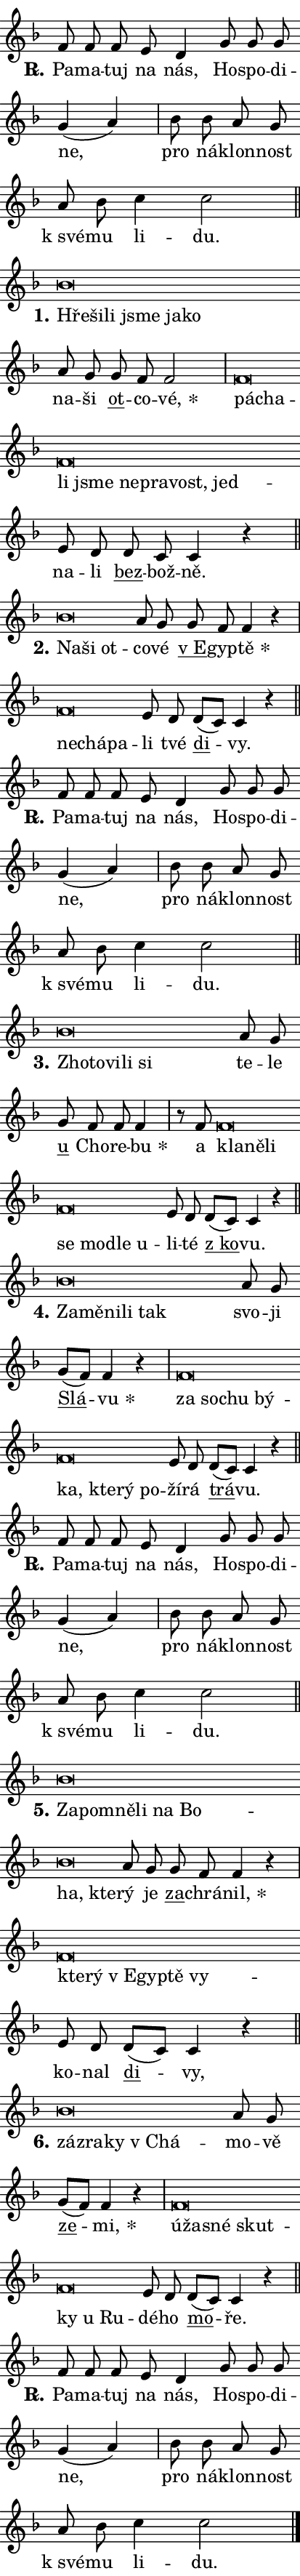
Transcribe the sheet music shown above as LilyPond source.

\version "2.22.1"
\header { tagline = "" }
\paper {
  indent = 0\cm
  top-margin = 0\cm
  right-margin = 0\cm
  bottom-margin = 0\cm
  left-margin = 0\cm
  paper-width = 7\cm
  page-breaking = #ly:one-page-breaking
  system-system-spacing.basic-distance = #11
  score-system-spacing.basic-distance = #11
  ragged-last = ##f
}


%% Author: Thomas Morley
%% https://lists.gnu.org/archive/html/lilypond-user/2020-05/msg00002.html
#(define (line-position grob)
"Returns position of @var[grob} in current system:
   @code{'start}, if at first time-step
   @code{'end}, if at last time-step
   @code{'middle} otherwise
"
  (let* ((col (ly:item-get-column grob))
         (ln (ly:grob-object col 'left-neighbor))
         (rn (ly:grob-object col 'right-neighbor))
         (col-to-check-left (if (ly:grob? ln) ln col))
         (col-to-check-right (if (ly:grob? rn) rn col))
         (break-dir-left
           (and
             (ly:grob-property col-to-check-left 'non-musical #f)
             (ly:item-break-dir col-to-check-left)))
         (break-dir-right
           (and
             (ly:grob-property col-to-check-right 'non-musical #f)
             (ly:item-break-dir col-to-check-right))))
        (cond ((eqv? 1 break-dir-left) 'start)
              ((eqv? -1 break-dir-right) 'end)
              (else 'middle))))

#(define (tranparent-at-line-position vctor)
  (lambda (grob)
  "Relying on @code{line-position} select the relevant enry from @var{vctor}.
Used to determine transparency,"
    (case (line-position grob)
      ((end) (not (vector-ref vctor 0)))
      ((middle) (not (vector-ref vctor 1)))
      ((start) (not (vector-ref vctor 2))))))

noteHeadBreakVisibility =
#(define-music-function (break-visibility)(vector?)
"Makes @code{NoteHead}s transparent relying on @var{break-visibility}"
#{
  \override NoteHead.transparent =
    #(tranparent-at-line-position break-visibility)
#})

#(define delete-ledgers-for-transparent-note-heads
  (lambda (grob)
    "Reads whether a @code{NoteHead} is transparent.
If so this @code{NoteHead} is removed from @code{'note-heads} from
@var{grob}, which is supposed to be @code{LedgerLineSpanner}.
As a result ledgers are not printed for this @code{NoteHead}"
    (let* ((nhds-array (ly:grob-object grob 'note-heads))
           (nhds-list
             (if (ly:grob-array? nhds-array)
                 (ly:grob-array->list nhds-array)
                 '()))
           ;; Relies on the transparent-property being done before
           ;; Staff.LedgerLineSpanner.after-line-breaking is executed.
           ;; This is fragile ...
           (to-keep
             (remove
               (lambda (nhd)
                 (ly:grob-property nhd 'transparent #f))
               nhds-list)))
      ;; TODO find a better method to iterate over grob-arrays, similiar
      ;; to filter/remove etc for lists
      ;; For now rebuilt from scratch
      (set! (ly:grob-object grob 'note-heads)  '())
      (for-each
        (lambda (nhd)
          (ly:pointer-group-interface::add-grob grob 'note-heads nhd))
        to-keep))))

hideNotes = {
  \noteHeadBreakVisibility #begin-of-line-visible
}
unHideNotes = {
  \noteHeadBreakVisibility #all-visible
}

% work-around for resetting accidentals
% https://lilypond.org/doc/v2.23/Documentation/notation/displaying-rhythms#unmetered-music
cadenzaMeasure = {
  \cadenzaOff
  \partial 1024 s1024
  \cadenzaOn
}

#(define-markup-command (accent layout props text) (markup?)
  "Underline accented syllable"
  (interpret-markup layout props
    #{\markup \override #'(offset . 4.3) \underline { #text }#}))

responsum = \markup \concat {
  "R" \hspace #-1.05 \path #0.1 #'((moveto 0 0.07) (lineto 0.9 0.8)) \hspace #0.05 "."
}

\layout {
    \context {
        \Staff
        \remove "Time_signature_engraver"
        \override LedgerLineSpanner.after-line-breaking = #delete-ledgers-for-transparent-note-heads
    }
    \context {
        \Voice {
            \override NoteHead.output-attributes = #'((class . "notehead"))
            \override Hairpin.height = #0.55
        }
    }
    \context {
        \Lyrics {
            \override StanzaNumber.output-attributes = #'((class . "stanzanumber"))
            \override LyricSpace.minimum-distance = #0.9
            \override LyricText.font-name = #"TeX Gyre Schola"
            \override LyricText.font-size = 1
            \override StanzaNumber.font-name = #"TeX Gyre Schola Bold"
            \override StanzaNumber.font-size = 1
        }
    }
}

% magnetic-lyrics.ily
%
%   written by
%     Jean Abou Samra <jean@abou-samra.fr>
%     Werner Lemberg <wl@gnu.org>
%
%   adapted by
%     Jiri Hon <jiri.hon@gmail.com>
%
% Version 2022-Apr-15

% https://www.mail-archive.com/lilypond-user@gnu.org/msg149350.html

#(define (Left_hyphen_pointer_engraver context)
   "Collect syllable-hyphen-syllable occurrences in lyrics and store
them in properties.  This engraver only looks to the left.  For
example, if the lyrics input is @code{foo -- bar}, it does the
following.

@itemize @bullet
@item
Set the @code{text} property of the @code{LyricHyphen} grob between
@q{foo} and @q{bar} to @code{foo}.

@item
Set the @code{left-hyphen} property of the @code{LyricText} grob with
text @q{foo} to the @code{LyricHyphen} grob between @q{foo} and
@q{bar}.
@end itemize

Use this auxiliary engraver in combination with the
@code{lyric-@/text::@/apply-@/magnetic-@/offset!} hook."
   (let ((hyphen #f)
         (text #f))
     (make-engraver
      (acknowledgers
       ((lyric-syllable-interface engraver grob source-engraver)
        (set! text grob)))
      (end-acknowledgers
       ((lyric-hyphen-interface engraver grob source-engraver)
        ;(when (not (grob::has-interface grob 'lyric-space-interface))
          (set! hyphen grob)));)
      ((stop-translation-timestep engraver)
       (when (and text hyphen)
         (ly:grob-set-object! text 'left-hyphen hyphen))
       (set! text #f)
       (set! hyphen #f)))))

#(define (lyric-text::apply-magnetic-offset! grob)
   "If the space between two syllables is less than the value in
property @code{LyricText@/.details@/.squash-threshold}, move the right
syllable to the left so that it gets concatenated with the left
syllable.

Use this function as a hook for
@code{LyricText@/.after-@/line-@/breaking} if the
@code{Left_@/hyphen_@/pointer_@/engraver} is active."
   (let ((hyphen (ly:grob-object grob 'left-hyphen #f)))
     (when hyphen
       (let ((left-text (ly:spanner-bound hyphen LEFT)))
         (when (grob::has-interface left-text 'lyric-syllable-interface)
           (let* ((common (ly:grob-common-refpoint grob left-text X))
                  (this-x-ext (ly:grob-extent grob common X))
                  (left-x-ext
                   (begin
                     ;; Trigger magnetism for left-text.
                     (ly:grob-property left-text 'after-line-breaking)
                     (ly:grob-extent left-text common X)))
                  ;; `delta` is the gap width between two syllables.
                  (delta (- (interval-start this-x-ext)
                            (interval-end left-x-ext)))
                  (details (ly:grob-property grob 'details))
                  (threshold (assoc-get 'squash-threshold details 0.2)))
             (when (< delta threshold)
               (let* (;; We have to manipulate the input text so that
                      ;; ligatures crossing syllable boundaries are not
                      ;; disabled.  For languages based on the Latin
                      ;; script this is essentially a beautification.
                      ;; However, for non-Western scripts it can be a
                      ;; necessity.
                      (lt (ly:grob-property left-text 'text))
                      (rt (ly:grob-property grob 'text))
                      (is-space (grob::has-interface hyphen 'lyric-space-interface))
                      (space (if is-space " " ""))
                      (space-markup (grob-interpret-markup grob " "))
                      (space-size (interval-length (ly:stencil-extent space-markup X)))
                      (extra-delta (if is-space space-size 0))
                      ;; Append new syllable.
                      (ltrt-space (if (and (string? lt) (string? rt))
                                (string-append lt space rt)
                                (make-concat-markup (list lt space rt))))
                      ;; Right-align `ltrt` to the right side.
                      (ltrt-space-markup (grob-interpret-markup
                               grob
                               (make-translate-markup
                                (cons (interval-length this-x-ext) 0)
                                (make-right-align-markup ltrt-space)))))
                 (begin
                   ;; Don't print `left-text`.
                   (ly:grob-set-property! left-text 'stencil #f)
                   ;; Set text and stencil (which holds all collected
                   ;; syllables so far) and shift it to the left.
                   (ly:grob-set-property! grob 'text ltrt-space)
                   (ly:grob-set-property! grob 'stencil ltrt-space-markup)
                   (ly:grob-translate-axis! grob (- (- delta extra-delta)) X))))))))))


#(define (lyric-hyphen::displace-bounds-first grob)
   ;; Make very sure this callback isn't triggered too early.
   (let ((left (ly:spanner-bound grob LEFT))
         (right (ly:spanner-bound grob RIGHT)))
     (ly:grob-property left 'after-line-breaking)
     (ly:grob-property right 'after-line-breaking)
     (ly:lyric-hyphen::print grob)))

squashThreshold = #0.4

\layout {
  \context {
    \Lyrics
    \consists #Left_hyphen_pointer_engraver
    \override LyricText.after-line-breaking =
      #lyric-text::apply-magnetic-offset!
    \override LyricHyphen.stencil = #lyric-hyphen::displace-bounds-first
    \override LyricText.details.squash-threshold = \squashThreshold
    \override LyricHyphen.minimum-distance = 0
    \override LyricHyphen.minimum-length = \squashThreshold
  }
}

squash = \override LyricText.details.squash-threshold = 9999
unSquash = \override LyricText.details.squash-threshold = \squashThreshold

left = \override LyricText.self-alignment-X = #LEFT
unLeft = \revert LyricText.self-alignment-X

starOffset = #(lambda (grob) 
                (let ((x_offset (ly:self-alignment-interface::aligned-on-x-parent grob)))
                  (if (= x_offset 0) 0 (+ x_offset 1.2))))

star = #(define-music-function (syllable)(string?)
"Append star separator at the end of a syllable"
#{
  \once \override LyricText.X-offset = #starOffset
  \lyricmode { \markup {
    #syllable
    \override #'((font-name . "TeX Gyre Schola Bold")) \hspace #0.2 \lower #0.65 \larger "*"
  } }
#})

starAccent = #(define-music-function (syllable)(string?)
"Append star separator at the end of a syllable and make accent"
#{
  \once \override LyricText.X-offset = #starOffset
  \lyricmode { \markup {
    \accent #syllable
    \override #'((font-name . "TeX Gyre Schola Bold")) \hspace #0.2 \lower #0.65 \larger "*"
  } }
#})

breath = #(define-music-function (syllable)(string?)
"Append breathing indicator at the end of a syllable"
#{
  \lyricmode { \markup { #syllable "+" } }
#})

optionalBreath = #(define-music-function (syllable)(string?)
"Append optional breathing indicator at the end of a syllable"
#{
  \lyricmode { \markup { #syllable "(+)" } }
#})


\score {
    <<
        \new Voice = "melody" { \cadenzaOn \key f \major \relative { f'8 f f e d4 \bar "" g8 g g \bar "" g4( a) \cadenzaMeasure \bar "|" bes8 bes a g \bar "" a bes c4 c2 \cadenzaMeasure \bar "||" \break }
\relative { bes'\breve*1/16 \hideNotes \breve*1/16 \bar "" \breve*1/16 \bar "" \breve*1/16 \bar "" \breve*1/16 \breve*1/16 \bar "" \unHideNotes a8 g \bar "" g f f2 \cadenzaMeasure \bar "|" f\breve*1/16 \hideNotes \breve*1/16 \bar "" \breve*1/16 \bar "" \breve*1/16 \bar "" \breve*1/16 \bar "" \breve*1/16 \bar "" \breve*1/16 \breve*1/16 \bar "" \unHideNotes e8 d \bar "" d c c4 r \cadenzaMeasure \bar "||" \break }
\relative { bes'\breve*1/16 \hideNotes \breve*1/16 \breve*1/16 \bar "" \unHideNotes a8 g \bar "" g f f4 r \cadenzaMeasure \bar "|" f\breve*1/16 \hideNotes \breve*1/16 \breve*1/16 \bar "" \unHideNotes e8 d \bar "" d[( c)] c4 r \cadenzaMeasure \bar "||" \break }
\relative { f'8 f f e d4 \bar "" g8 g g \bar "" g4( a) \cadenzaMeasure \bar "|" bes8 bes a g \bar "" a bes c4 c2 \cadenzaMeasure \bar "||" \break }
\relative { bes'\breve*1/16 \hideNotes \breve*1/16 \bar "" \breve*1/16 \bar "" \breve*1/16 \breve*1/16 \bar "" \unHideNotes a8 g \bar "" g f f f4 \cadenzaMeasure \bar "|" r8 f8 f\breve*1/16 \hideNotes \breve*1/16 \bar "" \breve*1/16 \bar "" \breve*1/16 \bar "" \breve*1/16 \bar "" \breve*1/16 \breve*1/16 \bar "" \unHideNotes e8 d \bar "" d[( c)] c4 r \cadenzaMeasure \bar "||" \break }
\relative { bes'\breve*1/16 \hideNotes \breve*1/16 \bar "" \breve*1/16 \bar "" \breve*1/16 \breve*1/16 \bar "" \unHideNotes a8 g \bar "" g[( f)] f4 r \cadenzaMeasure \bar "|" f\breve*1/16 \hideNotes \breve*1/16 \bar "" \breve*1/16 \bar "" \breve*1/16 \bar "" \breve*1/16 \bar "" \breve*1/16 \bar "" \breve*1/16 \breve*1/16 \bar "" \unHideNotes e8 d \bar "" d[( c)] c4 r \cadenzaMeasure \bar "||" \break }
\relative { f'8 f f e d4 \bar "" g8 g g \bar "" g4( a) \cadenzaMeasure \bar "|" bes8 bes a g \bar "" a bes c4 c2 \cadenzaMeasure \bar "||" \break }
\relative { bes'\breve*1/16 \hideNotes \breve*1/16 \bar "" \breve*1/16 \bar "" \breve*1/16 \bar "" \breve*1/16 \bar "" \breve*1/16 \bar "" \breve*1/16 \breve*1/16 \bar "" \unHideNotes a8 g \bar "" g f f4 r \cadenzaMeasure \bar "|" f\breve*1/16 \hideNotes \breve*1/16 \bar "" \breve*1/16 \bar "" \breve*1/16 \bar "" \breve*1/16 \breve*1/16 \bar "" \unHideNotes e8 d \bar "" d[( c)] c4 r \cadenzaMeasure \bar "||" \break }
\relative { bes'\breve*1/16 \hideNotes \breve*1/16 \bar "" \breve*1/16 \breve*1/16 \bar "" \unHideNotes a8 g \bar "" g[( f)] f4 r \cadenzaMeasure \bar "|" f\breve*1/16 \hideNotes \breve*1/16 \bar "" \breve*1/16 \bar "" \breve*1/16 \bar "" \breve*1/16 \bar "" \breve*1/16 \breve*1/16 \bar "" \unHideNotes e8 d \bar "" d[( c)] c4 r \cadenzaMeasure \bar "||" \break }
\relative { f'8 f f e d4 \bar "" g8 g g \bar "" g4( a) \cadenzaMeasure \bar "|" bes8 bes a g \bar "" a bes c4 c2 \cadenzaMeasure \bar "||" \break } \bar "|." }
        \new Lyrics \lyricsto "melody" { \lyricmode { \set stanza = \responsum
Pa -- ma -- tuj na nás, Ho -- spo -- di -- ne, pro ná -- klon -- nost "k své" -- mu li -- du.
\set stanza = "1."
\left Hře -- \squash ši -- li jsme ja -- ko \unLeft \unSquash na -- ši \markup \accent ot -- co -- \star vé, \left pá -- \squash cha -- li jsme ne -- pra -- vost, jed -- \unLeft \unSquash na -- li \markup \accent bez -- bož -- ně.
\set stanza = "2."
\left Na -- \squash ši ot -- \unLeft \unSquash co -- vé \markup \accent "v E" -- gyp -- \star tě \left ne -- \squash chá -- pa -- \unLeft \unSquash li tvé \markup \accent di -- vy.
\set stanza = \responsum
Pa -- ma -- tuj na nás, Ho -- spo -- di -- ne, pro ná -- klon -- nost "k své" -- mu li -- du.
\set stanza = "3."
\left Zho -- \squash to -- vi -- li si \unLeft \unSquash te -- le \markup \accent u Cho -- re -- \star bu a \left kla -- \squash ně -- li se mod -- le u -- \unLeft \unSquash li -- té \markup \accent "z ko" -- vu.
\set stanza = "4."
\left Za -- \squash mě -- ni -- li tak \unLeft \unSquash svo -- ji \markup \accent Slá -- \star vu \left za \squash so -- chu bý -- ka, kte -- rý po -- \unLeft \unSquash ží -- rá \markup \accent trá -- vu.
\set stanza = \responsum
Pa -- ma -- tuj na nás, Ho -- spo -- di -- ne, pro ná -- klon -- nost "k své" -- mu li -- du.
\set stanza = "5."
\left Za -- \squash po -- mně -- li na Bo -- ha, kte -- \unLeft \unSquash rý je \markup \accent za -- chrá -- \star nil, \left kte -- \squash rý "v E" -- gyp -- tě vy -- \unLeft \unSquash ko -- nal \markup \accent di -- vy,
\set stanza = "6."
\left zá -- \squash zra -- ky "v Chá" -- \unLeft \unSquash mo -- vě \markup \accent ze -- \star mi, \left ú -- \squash ža -- sné skut -- ky u Ru -- \unLeft \unSquash dé -- ho \markup \accent mo -- ře.
\set stanza = \responsum
Pa -- ma -- tuj na nás, Ho -- spo -- di -- ne, pro ná -- klon -- nost "k své" -- mu li -- du. } }
    >>
    \layout {}
}
